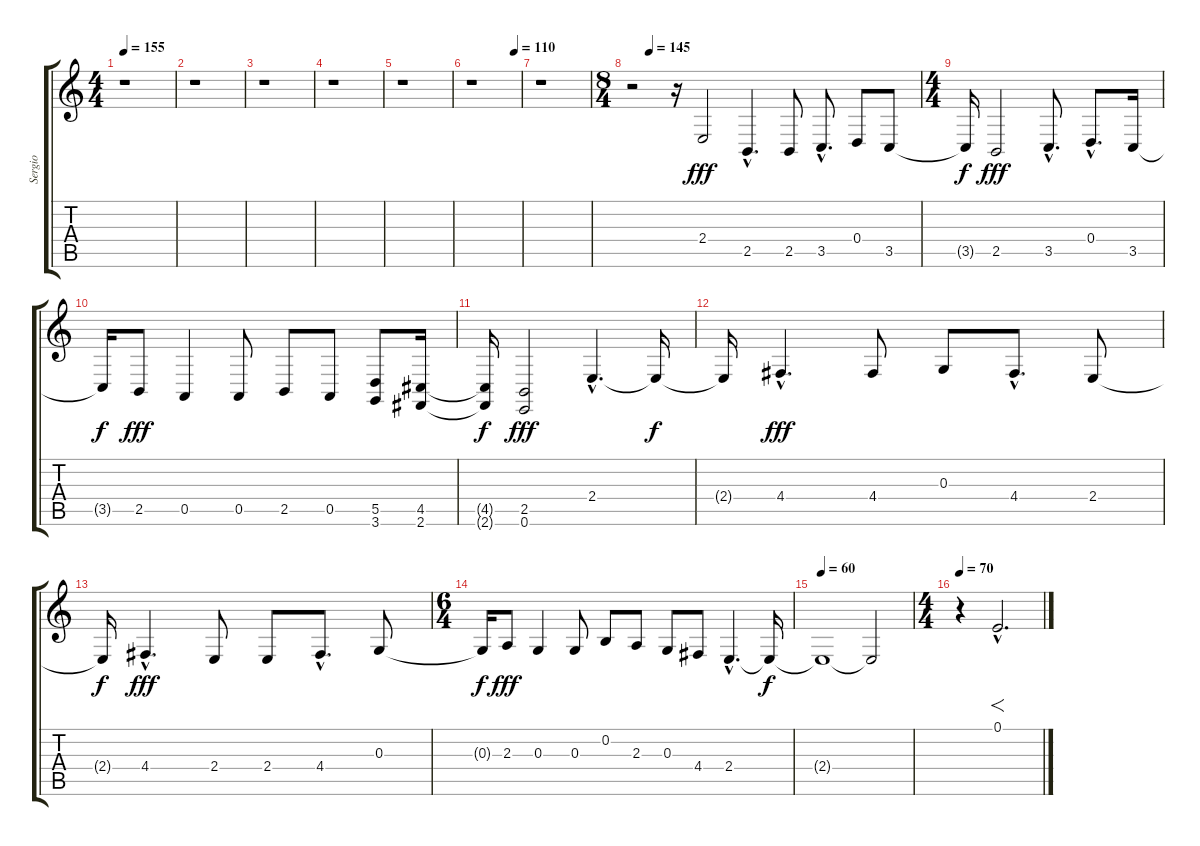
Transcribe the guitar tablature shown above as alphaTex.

\track ("Sergio" "Sergio") {instrument choiraahs}
\staff {score tabs}
\tuning (E4 B3 G3 D3 A2 E2) {hide}
\ts (4 4)
\tempo 155
\clef g2
\ks c
r.1{dy f} |
r.1 |
r.1 |
r.1 |
r.1 |
\tempo (110 0.875)
r.1 |
r.1 |
\ts (8 4)
\tempo (155 0.0625)
\tempo (145 0.0625)
r.2 r.16 2.4.2{dy fff} 2.5{hac}.4{d} 2.5.8 3.5{hac}.8{d} 0.4.8 3.5.8 |
\ts (4 4)
3.5{t}.16{dy f} 2.5.2{dy fff} 3.5{hac}.8{d} 0.4{hac}.8{d} 3.5.16 |
3.5{t}.16{dy f} 2.5.8{dy fff} 0.5.4 0.5.8 2.5.8 0.5.8 (5.5 3.6).8 (4.5 2.6).16 |
(4.5{t} 2.6{t}).16{dy f} (2.5 0.6).2{dy fff} 2.4{hac}.4{d} 2.4{t}.16{dy f} |
2.4{t}.16 4.4{hac}.4{d dy fff} 4.4.8 0.3.8 4.4{hac}.8{d} 2.4.8 |
2.4{t}.16{dy f} 4.4{hac}.4{d dy fff} 2.4.8 2.4.8 4.4{hac}.8{d} 0.3.8 |
\ts (6 4)
0.3{t}.16{dy f} 2.3.8{dy fff} 0.3.4 0.3.8 0.2.8 2.3.8 0.3.8 4.4.8 2.4{hac}.4{d} 2.4{t}.16{dy f} |
\tempo 60
2.4{t}.1 2.4{t}.2 |
\ts (4 4)
\tempo 70
r.4 0.1{hac}.2{f d}
